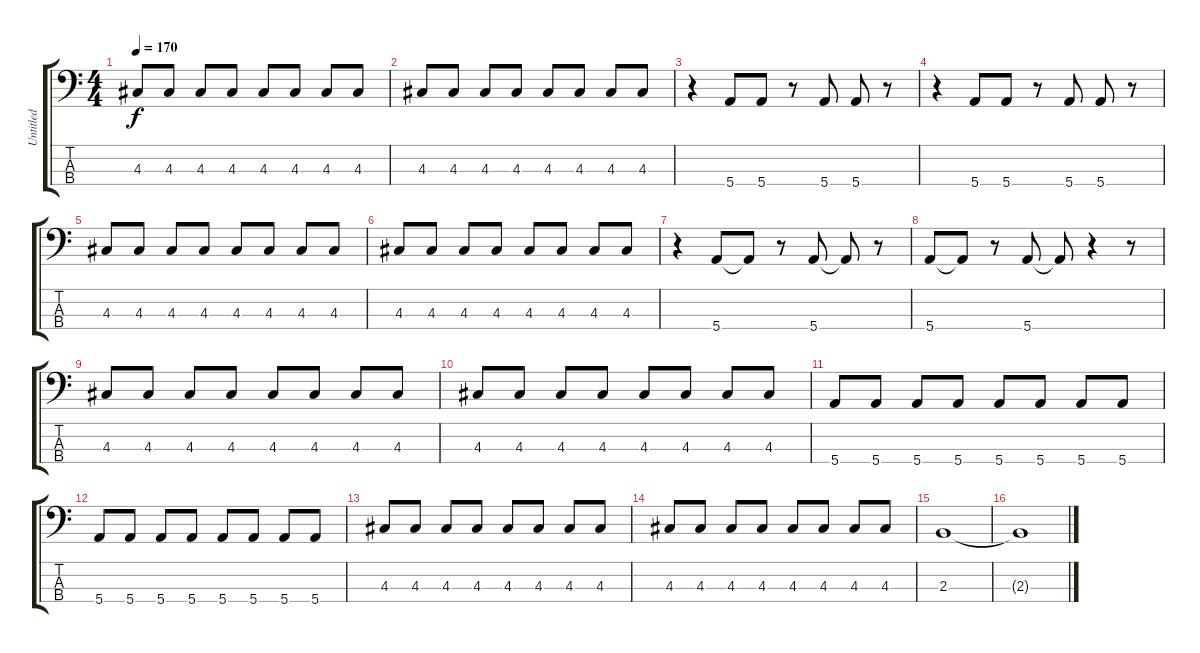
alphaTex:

\track ("Untitled" "Untitled") {instrument electricbassfinger}
\staff {score tabs}
\tuning (G2 D2 A1 E1) {hide}
\ts (4 4)
\tempo 170
\clef f4
\ks c
4.3.8{dy f} 4.3.8 4.3.8 4.3.8 4.3.8 4.3.8 4.3.8 4.3.8 |
4.3.8 4.3.8 4.3.8 4.3.8 4.3.8 4.3.8 4.3.8 4.3.8 |
r.4 5.4.8 5.4.8 r.8 5.4.8 5.4.8 r.8 |
r.4 5.4.8 5.4.8 r.8 5.4.8 5.4.8 r.8 |
4.3.8 4.3.8 4.3.8 4.3.8 4.3.8 4.3.8 4.3.8 4.3.8 |
4.3.8 4.3.8 4.3.8 4.3.8 4.3.8 4.3.8 4.3.8 4.3.8 |
r.4 5.4.8 5.4{t}.8 r.8 5.4.8 5.4{t}.8 r.8 |
5.4.8 5.4{t}.8 r.8 5.4.8 5.4{t}.8 r.4 r.8 |
4.3.8 4.3.8 4.3.8 4.3.8 4.3.8 4.3.8 4.3.8 4.3.8 |
4.3.8 4.3.8 4.3.8 4.3.8 4.3.8 4.3.8 4.3.8 4.3.8 |
5.4.8 5.4.8 5.4.8 5.4.8 5.4.8 5.4.8 5.4.8 5.4.8 |
5.4.8 5.4.8 5.4.8 5.4.8 5.4.8 5.4.8 5.4.8 5.4.8 |
4.3.8 4.3.8 4.3.8 4.3.8 4.3.8 4.3.8 4.3.8 4.3.8 |
4.3.8 4.3.8 4.3.8 4.3.8 4.3.8 4.3.8 4.3.8 4.3.8 |
2.3.1 |
2.3{t}.1
